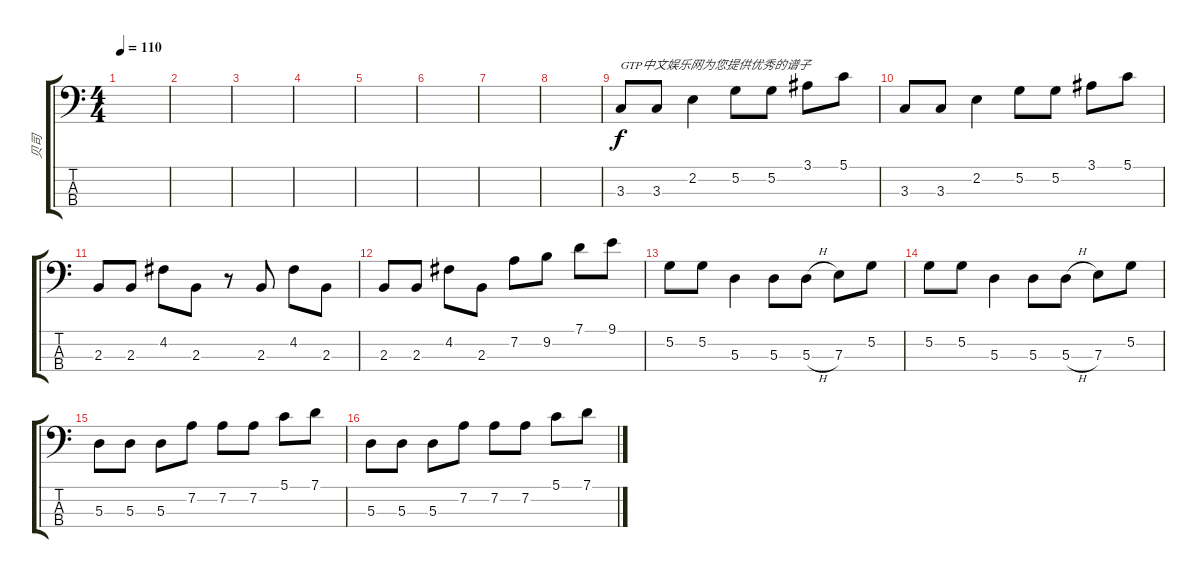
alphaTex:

\track ("贝司" "贝司") {instrument electricbassfinger}
\staff {score tabs}
\tuning (G2 D2 A1 E1) {hide}
\ts (4 4)
\tempo 110
\clef f4
\ks c
|
|
|
|
|
|
|
|
3.3.8{txt "GTP中文娱乐网为您提供优秀的谱子"} 3.3.8 2.2.4 5.2.8 5.2.8 3.1.8 5.1.8 |
3.3.8 3.3.8 2.2.4 5.2.8 5.2.8 3.1.8 5.1.8 |
2.3.8 2.3.8 4.2.8 2.3.8 r.8 2.3.8 4.2.8 2.3.8 |
2.3.8 2.3.8 4.2.8 2.3.8 7.2.8 9.2.8 7.1.8 9.1.8 |
5.2.8 5.2.8 5.3.4 5.3.8 5.3{h}.8 7.3.8 5.2.8 |
5.2.8 5.2.8 5.3.4 5.3.8 5.3{h}.8 7.3.8 5.2.8 |
5.3.8 5.3.8 5.3.8 7.2.8 7.2.8 7.2.8 5.1.8 7.1.8 |
5.3.8 5.3.8 5.3.8 7.2.8 7.2.8 7.2.8 5.1.8 7.1.8
